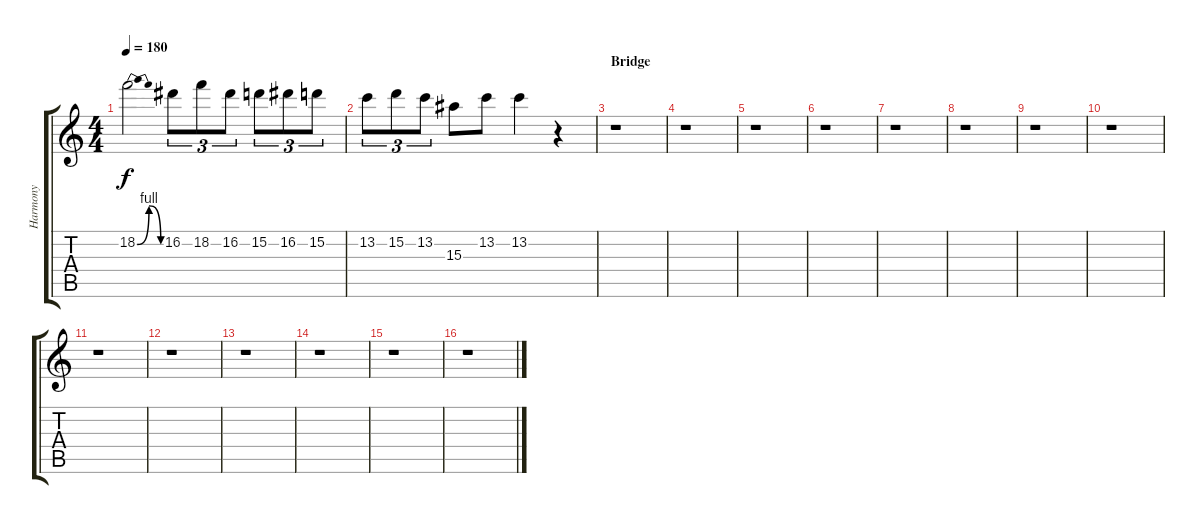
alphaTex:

\track ("Harmony" "Harmony") {instrument distortionguitar}
\staff {score tabs}
\tuning (E4 B3 G3 D3 A2 D2) {hide}
\ts (4 4)
\tempo 180
\clef g2
\ks c
18.2{be (bendrelease 0 0 10 4 20 4 60 0) t}.2{dy f} 16.2.8{tu (3 2)} 18.2.8{tu (3 2)} 16.2.8{tu (3 2)} 15.2.8{tu (3 2)} 16.2.8{tu (3 2)} 15.2.8{tu (3 2)} |
13.2.8{tu (3 2)} 15.2.8{tu (3 2)} 13.2.8{tu (3 2)} 15.3.8 13.2.8 13.2.4 r.4 |
\section ("" "Bridge")
r.1 |
r.1 |
r.1 |
r.1 |
r.1 |
r.1 |
r.1 |
r.1 |
r.1 |
r.1 |
r.1 |
r.1 |
r.1 |
r.1
